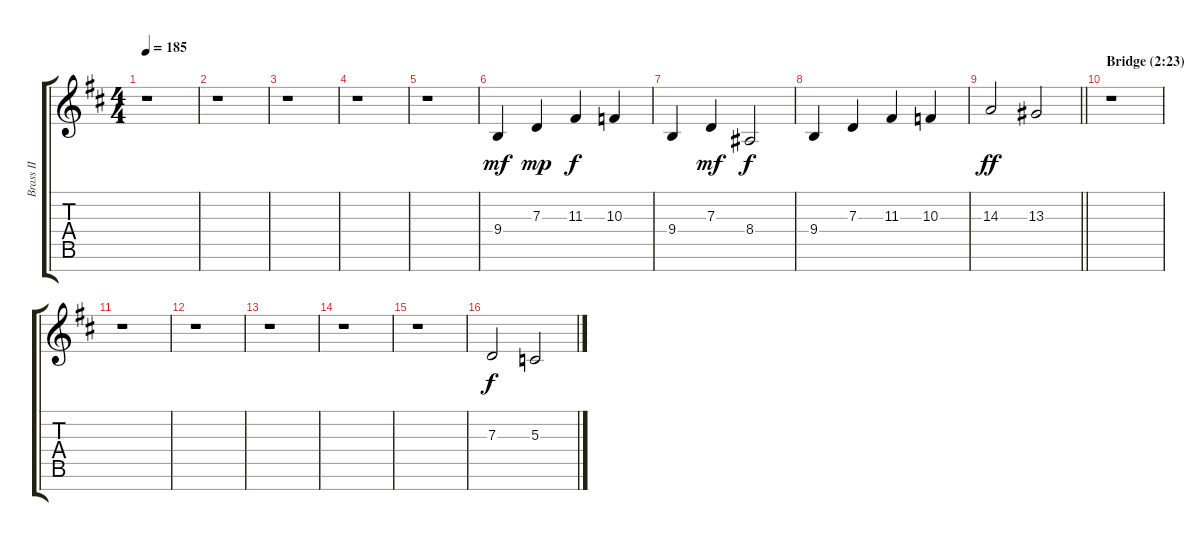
\track ("Brass II" "Brass II") {instrument frenchhorn}
\staff {score tabs}
\tuning (E4 B3 G3 D3 A2 E2 B1) {hide}
\ts (4 4)
\tempo 185
\clef g2
\ks bminor
r.1{dy f} |
r.1 |
r.1 |
r.1 |
r.1 |
9.4.4{dy mf volume 9} 7.3.4{dy mp} 11.3.4{dy f} 10.3.4 |
9.4.4 7.3.4{dy mf} 8.4.2{dy f} |
9.4.4 7.3.4 11.3.4 10.3.4 |
\barLineRight lightlight
14.3.2{dy ff} 13.3.2 |
\section ("" "Bridge (2:23)")
r.1 |
r.1 |
r.1 |
r.1 |
r.1 |
r.1 |
7.3.2{dy f volume 12 balance 6} 5.3.2
